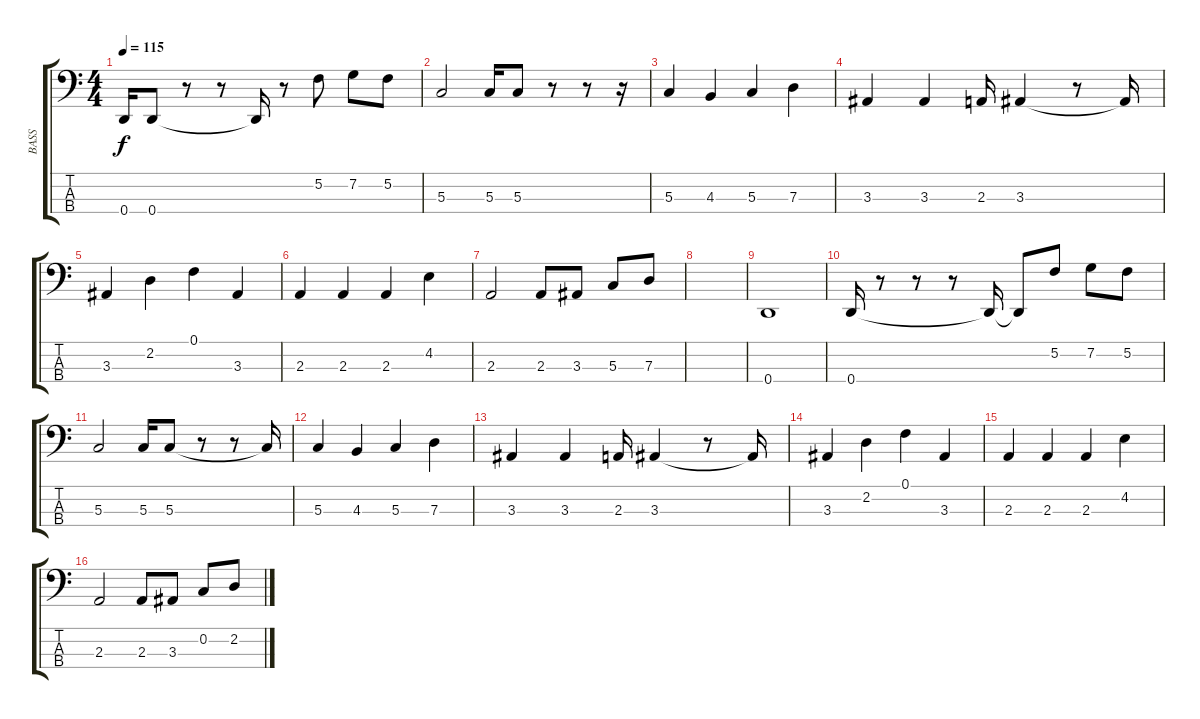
\track ("BASS" "BASS") {instrument electricbassfinger}
\staff {score tabs}
\tuning (F2 C2 G1 D1) {hide}
\ts (4 4)
\tempo 115
\clef f4
\ks c
0.4.16{dy f} 0.4.8 r.8 r.8 0.4{t}.16 r.8 5.2.8 7.2.8 5.2.8 |
5.3.2 5.3.16 5.3.8 r.8 r.8 r.16 |
5.3.4 4.3.4 5.3.4 7.3.4 |
3.3.4 3.3.4 2.3.16 3.3.4 r.8 3.3{t}.16 |
3.3.4 2.2.4 0.1.4 3.3.4 |
2.3.4 2.3.4 2.3.4 4.2.4 |
2.3.2 2.3.8 3.3.8 5.3.8 7.3.8 |
|
0.4.1 |
0.4.16 r.8 r.8 r.8 0.4{t}.16 0.4{t}.8 5.2.8 7.2.8 5.2.8 |
5.3.2 5.3.16 5.3.8 r.8 r.8 5.3{t}.16 |
5.3.4 4.3.4 5.3.4 7.3.4 |
3.3.4 3.3.4 2.3.16 3.3.4 r.8 3.3{t}.16 |
3.3.4 2.2.4 0.1.4 3.3.4 |
2.3.4 2.3.4 2.3.4 4.2.4 |
2.3.2 2.3.8 3.3.8 0.2.8 2.2.8
